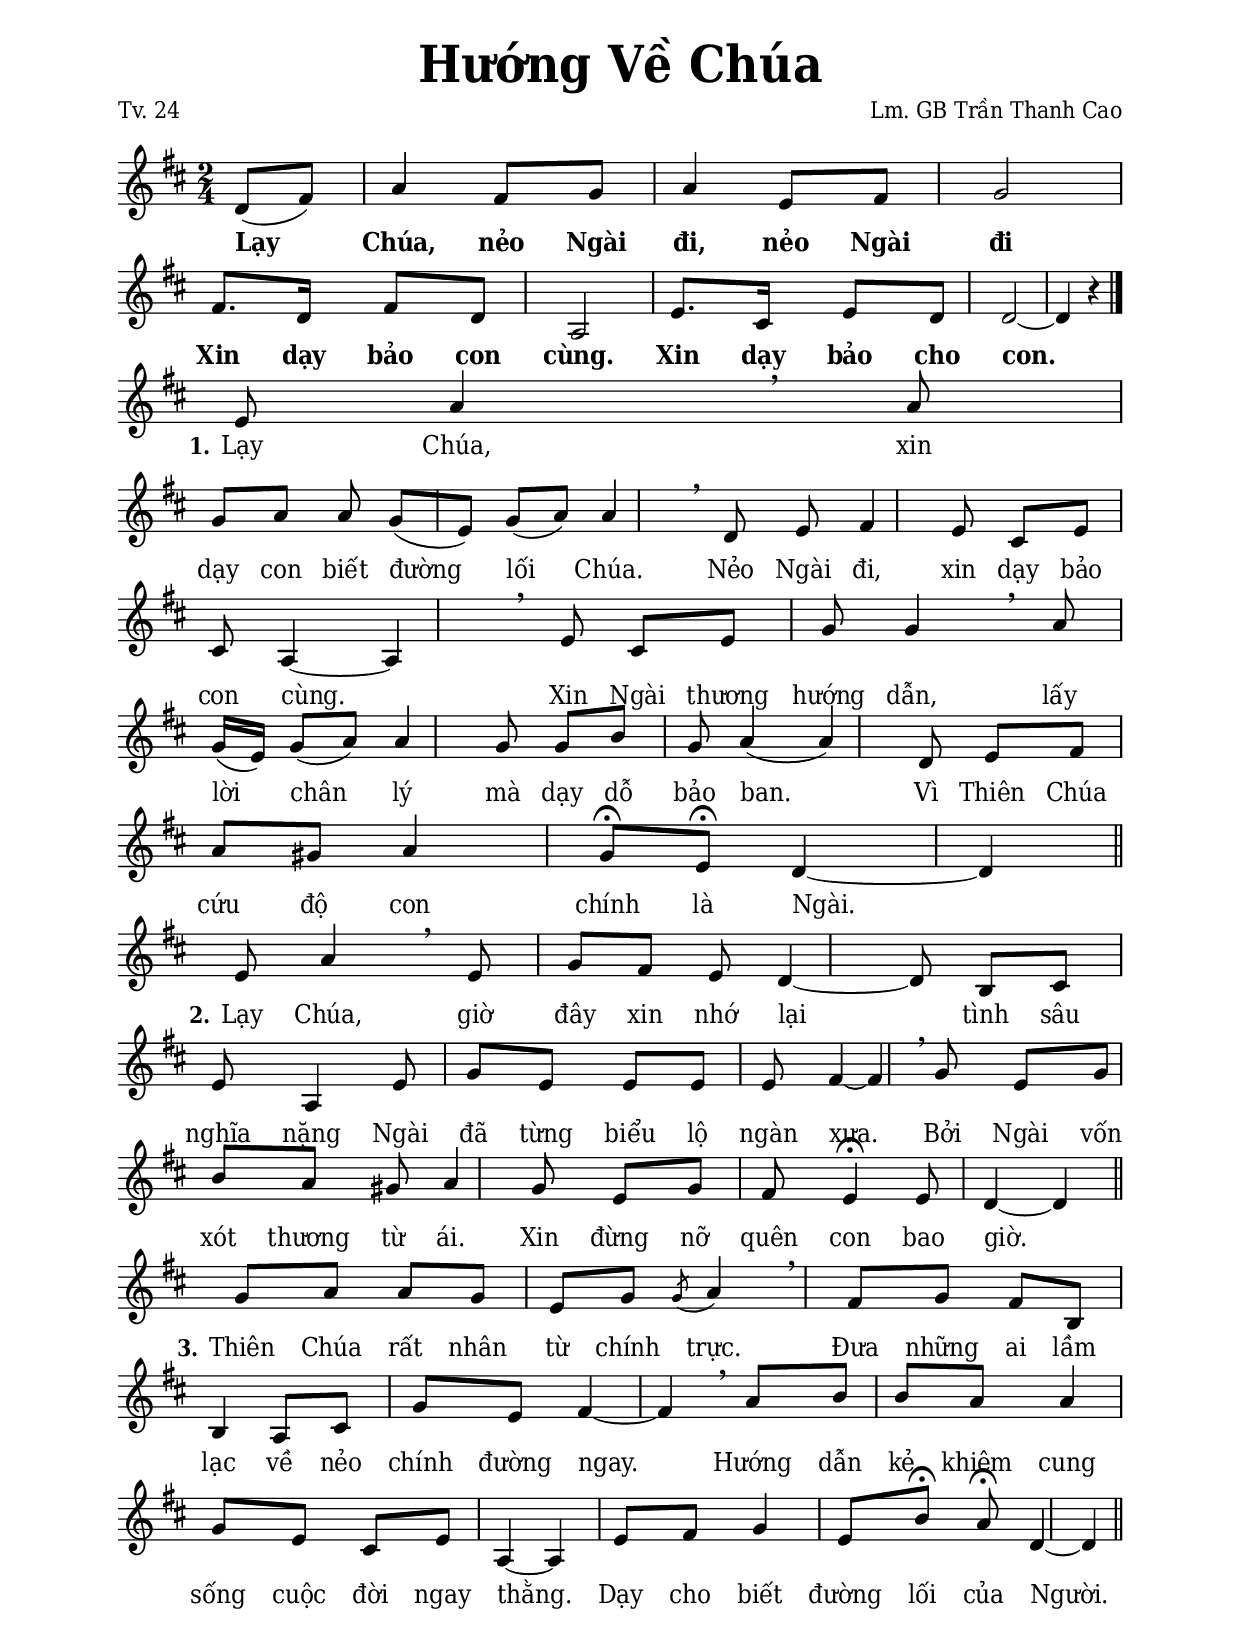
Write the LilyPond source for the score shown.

% Cài đặt chung
\version "2.22.1"
\include "english.ly"

\header {
  title = \markup { \fontsize #3 "Hướng Về Chúa" }
  poet = "Tv. 24"
  composer = "Lm. GB Trần Thanh Cao"
  arranger = " "
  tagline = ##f
}

% Nhạc điệp khúc
nhacDiepKhuc = \relative c' {
  \partial 4 d8 (fs) |
  a4 fs8 g |
  a4 e8 fs |
  g2 |
  fs8. d16 fs8 d |
  a2 |
  e'8. cs16 e8 d |
  d2 ~ |
  d4 r \bar "|."
}

% Nhạc phiên khúc
nhacPhienKhucMot = \relative c' {
  e8 a4 \breathe
  a8 g a a g ([e]) g ([a]) a4 \breathe
  d,8 e fs4 e8 cs e cs a4 ~ a \breathe
  e'8 cs e g g4 \breathe
  a8 g16 ([e]) g8 ([a]) a4 g8 g b g a4 (a)
  d,8 e fs a gs a4 g8 \fermata e \fermata d4 ~ d \bar "||"
}

nhacPhienKhucHai = \relative c' {
  e8 a4 \breathe
  e8 g fs e d4 ~ d8 b cs e a,4
  e'8 g e e e e fs4 ~ fs \breathe
  g8 e g b a gs a4
  g8 e g fs e4 \fermata e8 d4 ~ d \bar "||"
}

nhacPhienKhucBa = \relative c'' {
  g8 a a g e g \acciaccatura g8 a4 \breathe
  fs8 g fs b, b4 a8 cs g' e fs4 ~ fs \breathe
  a8 b b a a4 g8 e cs e a,4 ~ a
  e'8 fs g4 e8 b' \fermata a \fermata d,4 ~ d \bar "||"
}

% Lời điệp khúc
loiDiepKhuc = \lyricmode {
  Lạy Chúa, nẻo Ngài đi, nẻo Ngài đi
  Xin dạy bảo con cùng.
  Xin dạy bảo cho con.
}

% Lời phiên khúc
loiPhienKhucMot = \lyricmode {
  \set stanza = #"1."
  Lạy Chúa, xin dạy con biết đường lối Chúa.
  Nẻo Ngài đi, xin dạy bảo con cùng.
  Xin Ngài thương hướng dẫn,
  lấy lời chân lý mà dạy dỗ bảo ban.
  Vì Thiên Chúa cứu độ con chính là Ngài.
}

loiPhienKhucHai = \lyricmode {
  \set stanza = #"2."
  Lạy Chúa, giờ đây xin nhớ lại tình sâu nghĩa nặng
  Ngài đã từng biểu lộ ngàn xưa.
  Bởi Ngài vốn xót thương từ ái.
  Xin đừng nỡ quên con bao giờ.
}

loiPhienKhucBa = \lyricmode {
  \set stanza = #"3."
  Thiên Chúa rất nhân từ chính trực.
  Đưa những ai lầm lạc về nẻo chính đường ngay.
  Hướng dẫn kẻ khiêm cung sống cuộc đời ngay thằng.
  Dạy cho biết đường lối của Người.
}


% Dàn trang
\paper {
  #(set-paper-size "a4")
  top-margin = 15\mm
  bottom-margin = 15\mm
  left-margin = 20\mm
  right-margin = 20\mm
  indent = #0
  #(define fonts
    (make-pango-font-tree
      "Deja Vu Serif Condensed"
      "Deja Vu Serif Condensed"
      "Deja Vu Serif Condensed"
      (/ 20 20)))
  page-count = #1
  system-system-spacing = #'((basic-distance . 12)
                             (minimum-distance . 12)
                             (padding . 1))
  score-system-spacing = #'((basic-distance . 12)
                             (minimum-distance . 12)
                             (padding . 1))
}

% Thiết lập tông và nhịp
TongNhip = { \key d \major \time 2/4 }

\score {
  \new ChoirStaff <<
    \new Staff = diepKhuc \with {
        \consists "Merge_rests_engraver"
        %\magnifyStaff #(magstep +1)
      }
      <<
      \new Voice = beSop {
        \TongNhip \nhacDiepKhuc
      }
    >>
    \new Lyrics \with {
          \override VerticalAxisGroup.
            nonstaff-relatedstaff-spacing.padding = #1
          \override VerticalAxisGroup.
            nonstaff-unrelatedstaff-spacing.padding = #1
        }
        \lyricsto beSop \loiDiepKhuc
  >>
  \layout {
    \override Lyrics.LyricText.font-series = #'bold
    %\override Lyrics.LyricText.font-size = #+2
    \override Lyrics.LyricSpace.minimum-distance = #4
    \override Score.BarNumber.break-visibility = ##(#f #f #f)
    \override Score.SpacingSpanner.uniform-stretching = ##t
  }
}

\score {
  \new ChoirStaff <<
    \new Staff = phienKhuc \with {
        %\magnifyStaff #(magstep +1)
      }
      <<
      \new Voice = beSop {
        \TongNhip \nhacPhienKhucMot
      }
    >>
    \new Lyrics \with {
          \override VerticalAxisGroup.
            nonstaff-relatedstaff-spacing.padding = #1
          \override VerticalAxisGroup.
            nonstaff-unrelatedstaff-spacing.padding = #1
        }
        \lyricsto beSop \loiPhienKhucMot
  >>
  \layout {
    \override Staff.TimeSignature.transparent = ##t
    %\override Lyrics.LyricText.font-size = #+2
    \override Lyrics.LyricSpace.minimum-distance = #2
    \override Score.BarNumber.break-visibility = ##(#f #f #f)
    \override Score.SpacingSpanner.uniform-stretching = ##t
    \set Score.barAlways = ##t
    \set Score.defaultBarType = ""
  } 
}

\score {
  \new ChoirStaff <<
    \new Staff = phienKhuc \with {
        %\magnifyStaff #(magstep +1)
      }
      <<
      \new Voice = beSop {
        \TongNhip \nhacPhienKhucHai
      }
    >>
    \new Lyrics \with {
          \override VerticalAxisGroup.
            nonstaff-relatedstaff-spacing.padding = #1
          \override VerticalAxisGroup.
            nonstaff-unrelatedstaff-spacing.padding = #1
        }
        \lyricsto beSop \loiPhienKhucHai
  >>
  \layout {
    \override Staff.TimeSignature.transparent = ##t
    %\override Lyrics.LyricText.font-size = #+2
    \override Lyrics.LyricSpace.minimum-distance = #3.0
    \override Score.BarNumber.break-visibility = ##(#f #f #f)
    \override Score.SpacingSpanner.uniform-stretching = ##t
    \set Score.barAlways = ##t
    \set Score.defaultBarType = ""
  } 
}

\score {
  \new ChoirStaff <<
    \new Staff = phienKhuc \with {
        %\magnifyStaff #(magstep +1)
      }
      <<
      \new Voice = beSop {
        \TongNhip \nhacPhienKhucBa
      }
    >>
    \new Lyrics \with {
          \override VerticalAxisGroup.
            nonstaff-relatedstaff-spacing.padding = #0.5
          \override VerticalAxisGroup.
            nonstaff-unrelatedstaff-spacing.padding = #1
        }
        \lyricsto beSop \loiPhienKhucBa
  >>
  \layout {
    \override Staff.TimeSignature.transparent = ##t
    %\override Lyrics.LyricText.font-size = #+2
    \override Lyrics.LyricSpace.minimum-distance = #2.5
    \override Score.BarNumber.break-visibility = ##(#f #f #f)
    \override Score.SpacingSpanner.uniform-stretching = ##t
    \set Score.barAlways = ##t
    \set Score.defaultBarType = ""
  } 
}
